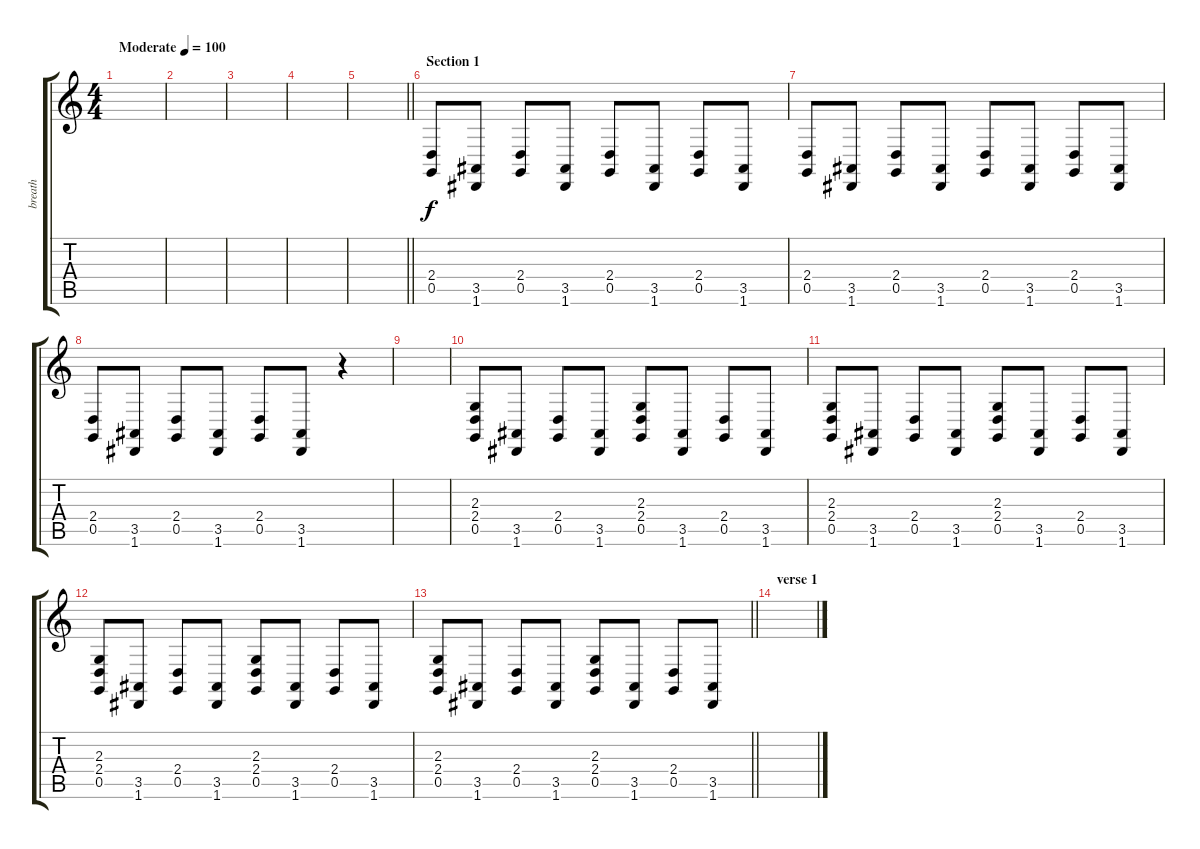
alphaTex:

\track ("breath" "breath") {instrument breathnoise}
\staff {score tabs}
\tuning (D4 A3 F3 C3 G2 D2) {hide}
\ts (4 4)
\tempo (100 "Moderate")
\clef g2
\ks c
|
|
|
|
\barLineRight lightlight
|
\section ("" "Section 1")
(2.4 0.5).8 (3.5 1.6).8 (2.4 0.5).8 (3.5 1.6).8 (2.4 0.5).8 (3.5 1.6).8 (2.4 0.5).8 (3.5 1.6).8 |
(2.4 0.5).8 (3.5 1.6).8 (2.4 0.5).8 (3.5 1.6).8 (2.4 0.5).8 (3.5 1.6).8 (2.4 0.5).8 (3.5 1.6).8 |
(2.4 0.5).8 (3.5 1.6).8 (2.4 0.5).8 (3.5 1.6).8 (2.4 0.5).8 (3.5 1.6).8 r.4 |
|
(2.3 2.4 0.5).8 (3.5 1.6).8 (2.4 0.5).8 (3.5 1.6).8 (2.3 2.4 0.5).8 (3.5 1.6).8 (2.4 0.5).8 (3.5 1.6).8 |
(2.3 2.4 0.5).8 (3.5 1.6).8 (2.4 0.5).8 (3.5 1.6).8 (2.3 2.4 0.5).8 (3.5 1.6).8 (2.4 0.5).8 (3.5 1.6).8 |
(2.3 2.4 0.5).8 (3.5 1.6).8 (2.4 0.5).8 (3.5 1.6).8 (2.3 2.4 0.5).8 (3.5 1.6).8 (2.4 0.5).8 (3.5 1.6).8 |
\barLineRight lightlight
(2.3 2.4 0.5).8 (3.5 1.6).8 (2.4 0.5).8 (3.5 1.6).8 (2.3 2.4 0.5).8 (3.5 1.6).8 (2.4 0.5).8 (3.5 1.6).8 |
\section ("" "verse 1")
